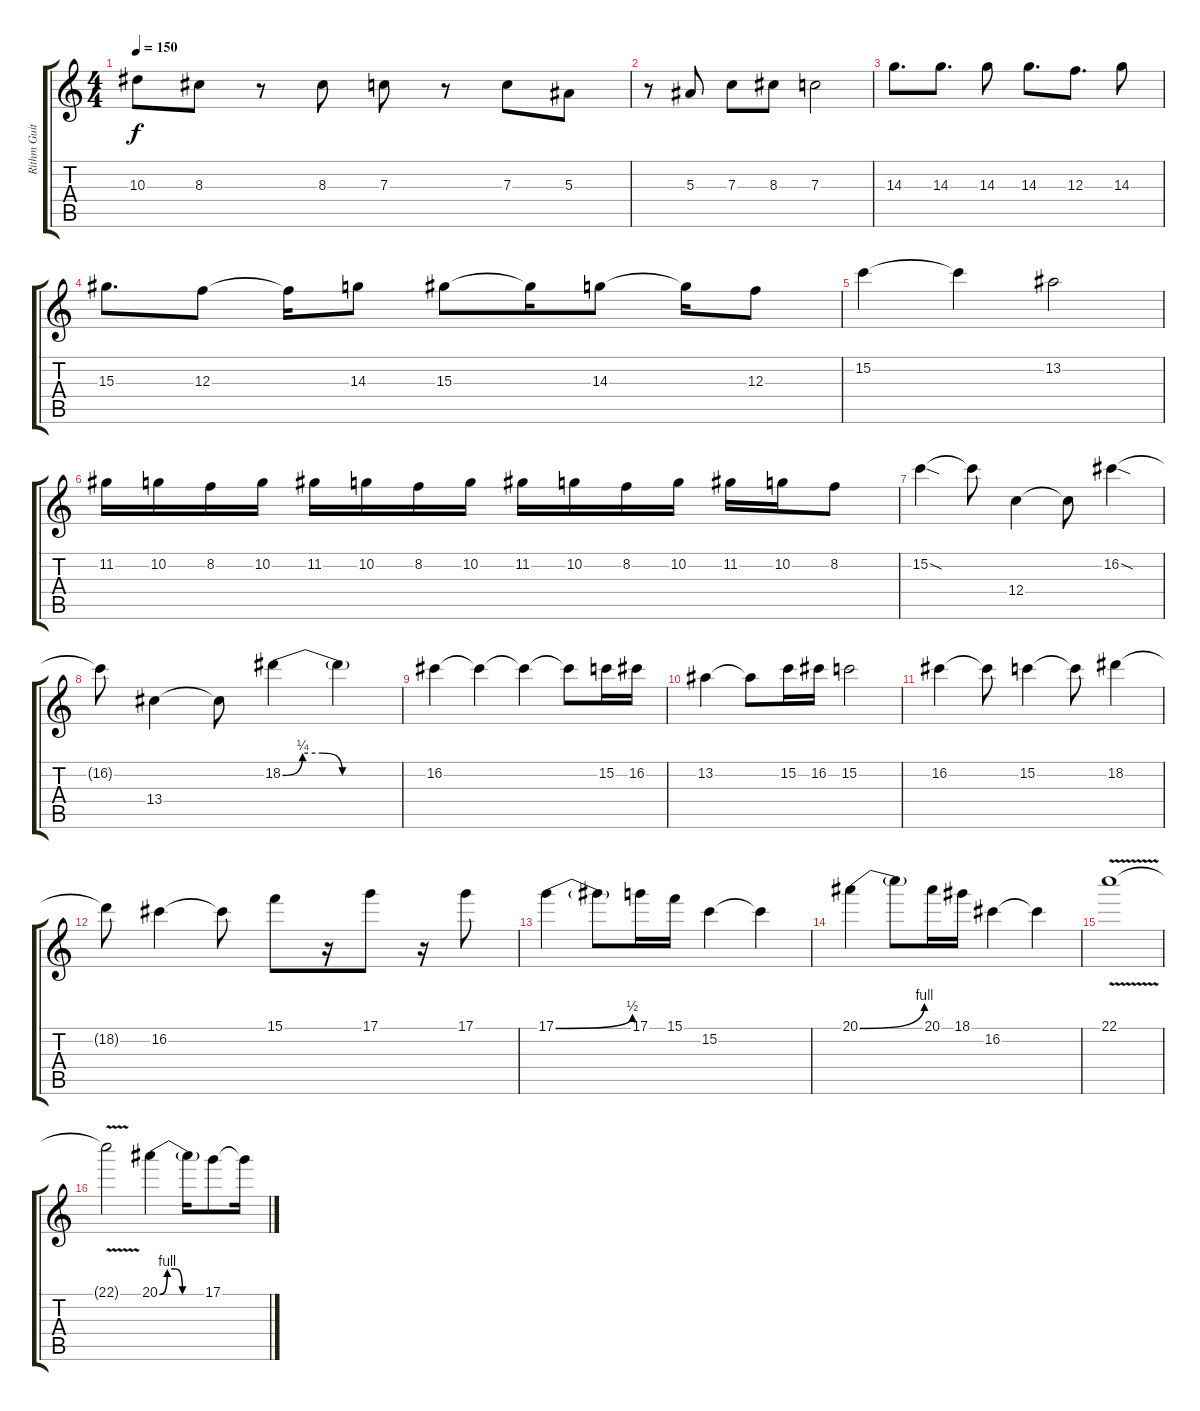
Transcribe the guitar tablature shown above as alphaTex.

\track ("Rithm Guitar" "Rithm Guit") {instrument distortionguitar}
\staff {score tabs}
\tuning (D4 A3 F3 C3 G2 C2) {hide}
\ts (4 4)
\tempo 150
\clef g2
\ks c
10.3.8{dy f} 8.3.8 r.8 8.3.8 7.3.8 r.8 7.3.8 5.3.8 |
r.8 5.3.8 7.3.8 8.3.8 7.3.2 |
14.3.8{d} 14.3.8{d} 14.3.8 14.3.8{d} 12.3.8{d} 14.3.8 |
15.3.8{d} 12.3.8 12.3{t}.16 14.3.8 15.3.8 15.3{t}.16 14.3.8 14.3{t}.16 12.3.8 |
15.2.4 15.2{t}.4 13.2.2 |
11.2.16 10.2.16 8.2.16 10.2.16 11.2.16 10.2.16 8.2.16 10.2.16 11.2.16 10.2.16 8.2.16 10.2.16 11.2.16 10.2.16 8.2.8 |
15.2{sod}.4 15.2{t}.8 12.4.4 12.4{t}.8 16.2{sod}.4 |
16.2{t}.8 13.4.4 13.4{t}.8 18.2{be (custom 0 0 10 1 20 1 30 0 60 0)}.4 18.2{t}.4 |
16.2.4 16.2{t}.4 16.2{t}.4 16.2{t}.8 15.2.16 16.2.16 |
13.2.4 13.2{t}.8 15.2.16 16.2.16 15.2.2 |
16.2.4 16.2{t}.8 15.2.4 15.2{t}.8 18.2.4 |
18.2{t}.8 16.2.4 16.2{t}.8 15.1.8 r.16 17.1.8 r.16 17.1.8 |
17.1{be (bend 0 0 60 2)}.4 17.1{t}.8 17.1.16 15.1.16 15.2.4 15.2{t}.4 |
20.1{be (bend 0 0 60 4)}.4 20.1{t}.8 20.1.16 18.1.16 16.2.4 16.2{t}.4 |
22.1{v}.1 |
22.1{t}.2 20.1{be (custom 0 0 10 4 20 4 30 0 60 0)}.4 20.1{t}.16 17.1.8 17.1{t}.16
